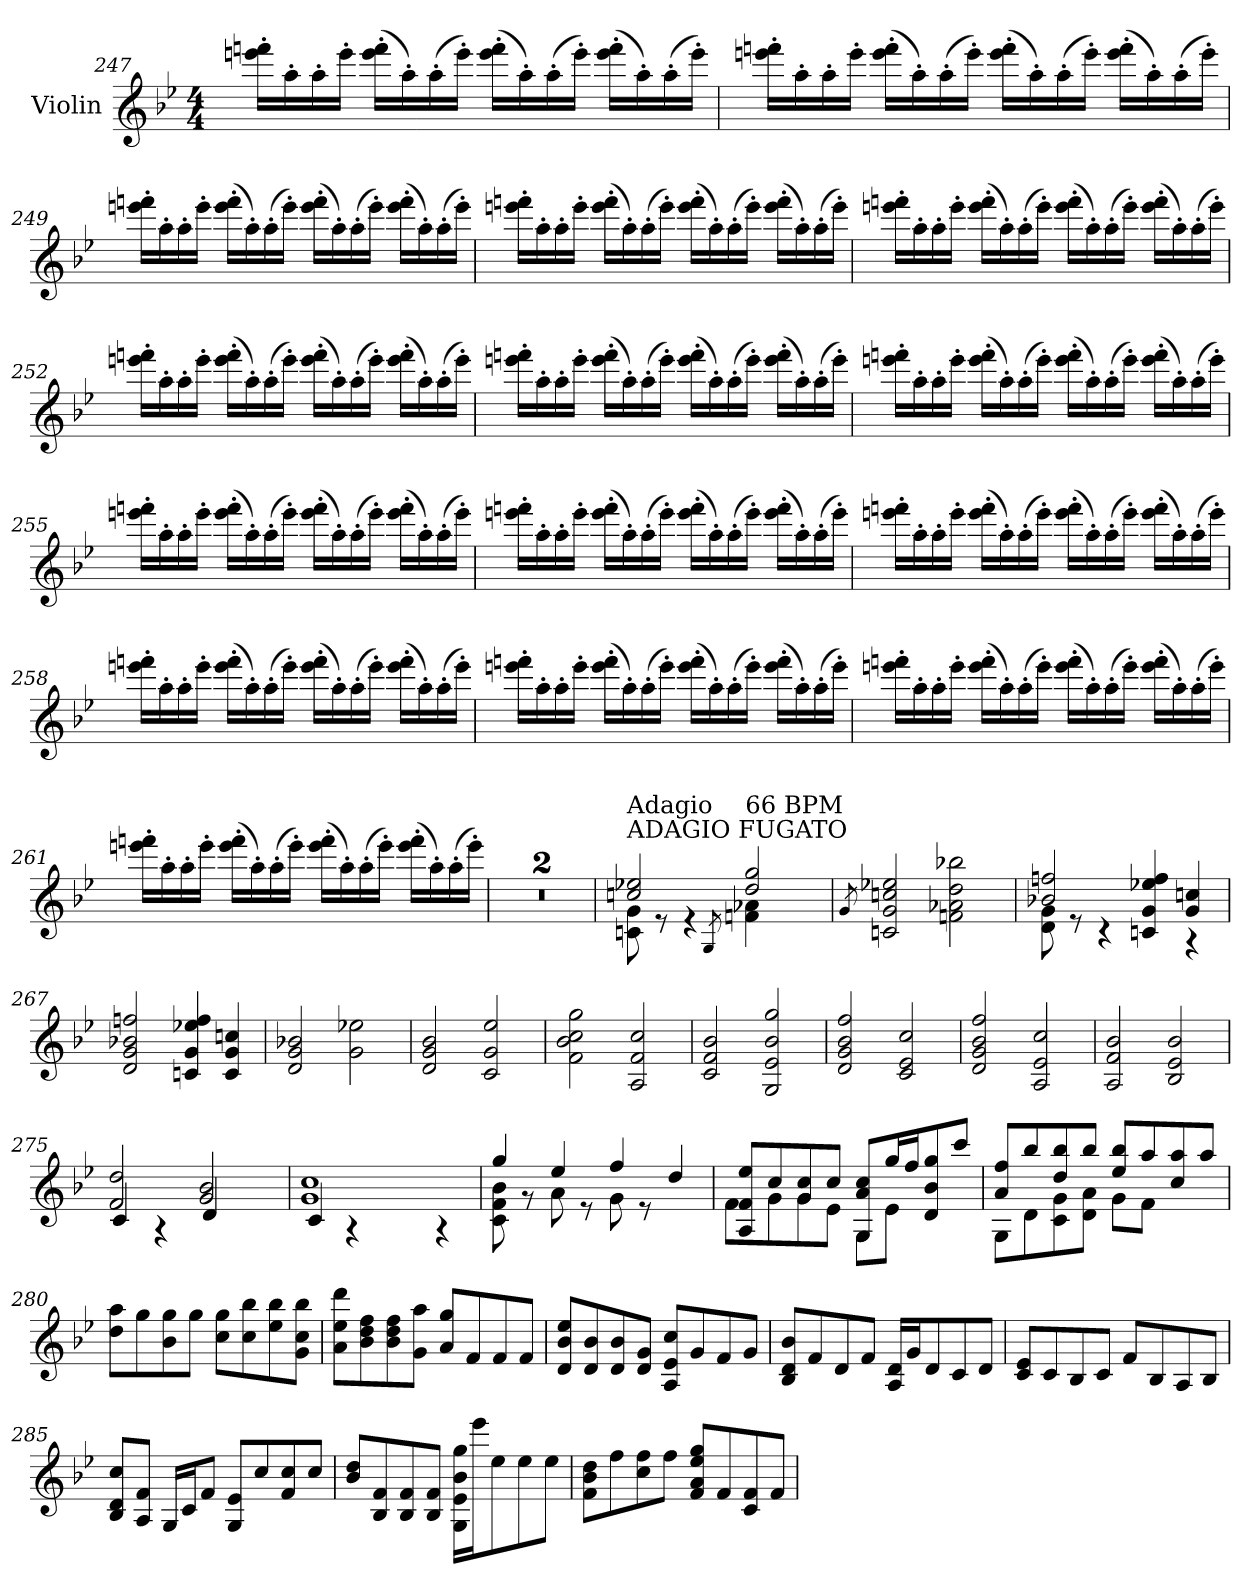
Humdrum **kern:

**kern
*part1
*staff1
*I"Violin
*I'Vln.
*clefG2
*k[b-e-]
*B-:
*M4/4
=247
16eee\' 16fffn\'LL
16aa'\
16aa'\
16eee'\JJ
(16eee\' 16fff\'LL
16aa'\)
(16aa'\
16eee'\JJ)
(16eee\' 16fff\'LL
16aa'\)
(16aa'\
16eee'\JJ)
(16eee\' 16fff\'LL
16aa'\)
(16aa'\
16eee'\JJ)
!!LO:LB:g=z
=248
16eee\' 16fffn\'LL
16aa'\
16aa'\
16eee'\JJ
(16eee\' 16fff\'LL
16aa'\)
(16aa'\
16eee'\JJ)
(16eee\' 16fff\'LL
16aa'\)
(16aa'\
16eee'\JJ)
(16eee\' 16fff\'LL
16aa'\)
(16aa'\
16eee'\JJ)
=249
16eee\' 16fffn\'LL
16aa'\
16aa'\
16eee'\JJ
(16eee\' 16fff\'LL
16aa'\)
(16aa'\
16eee'\JJ)
(16eee\' 16fff\'LL
16aa'\)
(16aa'\
16eee'\JJ)
(16eee\' 16fff\'LL
16aa'\)
(16aa'\
16eee'\JJ)
!!LO:LB:g=z
=250
16eee\' 16fffn\'LL
16aa'\
16aa'\
16eee'\JJ
(16eee\' 16fff\'LL
16aa'\)
(16aa'\
16eee'\JJ)
(16eee\' 16fff\'LL
16aa'\)
(16aa'\
16eee'\JJ)
(16eee\' 16fff\'LL
16aa'\)
(16aa'\
16eee'\JJ)
=251
16eee\' 16fffn\'LL
16aa'\
16aa'\
16eee'\JJ
(16eee\' 16fff\'LL
16aa'\)
(16aa'\
16eee'\JJ)
(16eee\' 16fff\'LL
16aa'\)
(16aa'\
16eee'\JJ)
(16eee\' 16fff\'LL
16aa'\)
(16aa'\
16eee'\JJ)
!!LO:PB:g=z
=252
16eee\' 16fffn\'LL
16aa'\
16aa'\
16eee'\JJ
(16eee\' 16fff\'LL
16aa'\)
(16aa'\
16eee'\JJ)
(16eee\' 16fff\'LL
16aa'\)
(16aa'\
16eee'\JJ)
(16eee\' 16fff\'LL
16aa'\)
(16aa'\
16eee'\JJ)
=253
16eee\' 16fffn\'LL
16aa'\
16aa'\
16eee'\JJ
(16eee\' 16fff\'LL
16aa'\)
(16aa'\
16eee'\JJ)
(16eee\' 16fff\'LL
16aa'\)
(16aa'\
16eee'\JJ)
(16eee\' 16fff\'LL
16aa'\)
(16aa'\
16eee'\JJ)
!!LO:LB:g=z
=254
16eee\' 16fffn\'LL
16aa'\
16aa'\
16eee'\JJ
(16eee\' 16fff\'LL
16aa'\)
(16aa'\
16eee'\JJ)
(16eee\' 16fff\'LL
16aa'\)
(16aa'\
16eee'\JJ)
(16eee\' 16fff\'LL
16aa'\)
(16aa'\
16eee'\JJ)
=255
16eee\' 16fffn\'LL
16aa'\
16aa'\
16eee'\JJ
(16eee\' 16fff\'LL
16aa'\)
(16aa'\
16eee'\JJ)
(16eee\' 16fff\'LL
16aa'\)
(16aa'\
16eee'\JJ)
(16eee\' 16fff\'LL
16aa'\)
(16aa'\
16eee'\JJ)
!!LO:LB:g=z
=256
16eee\' 16fffn\'LL
16aa'\
16aa'\
16eee'\JJ
(16eee\' 16fff\'LL
16aa'\)
(16aa'\
16eee'\JJ)
(16eee\' 16fff\'LL
16aa'\)
(16aa'\
16eee'\JJ)
(16eee\' 16fff\'LL
16aa'\)
(16aa'\
16eee'\JJ)
=257
16eee\' 16fffn\'LL
16aa'\
16aa'\
16eee'\JJ
(16eee\' 16fff\'LL
16aa'\)
(16aa'\
16eee'\JJ)
(16eee\' 16fff\'LL
16aa'\)
(16aa'\
16eee'\JJ)
(16eee\' 16fff\'LL
16aa'\)
(16aa'\
16eee'\JJ)
!!LO:LB:g=z
=258
16eee\' 16fffn\'LL
16aa'\
16aa'\
16eee'\JJ
(16eee\' 16fff\'LL
16aa'\)
(16aa'\
16eee'\JJ)
(16eee\' 16fff\'LL
16aa'\)
(16aa'\
16eee'\JJ)
(16eee\' 16fff\'LL
16aa'\)
(16aa'\
16eee'\JJ)
=259
16eee\' 16fffn\'LL
16aa'\
16aa'\
16eee'\JJ
(16eee\' 16fff\'LL
16aa'\)
(16aa'\
16eee'\JJ)
(16eee\' 16fff\'LL
16aa'\)
(16aa'\
16eee'\JJ)
(16eee\' 16fff\'LL
16aa'\)
(16aa'\
16eee'\JJ)
!!LO:LB:g=z
=260
16eee\' 16fffn\'LL
16aa'\
16aa'\
16eee'\JJ
(16eee\' 16fff\'LL
16aa'\)
(16aa'\
16eee'\JJ)
(16eee\' 16fff\'LL
16aa'\)
(16aa'\
16eee'\JJ)
(16eee\' 16fff\'LL
16aa'\)
(16aa'\
16eee'\JJ)
=261
16eee\' 16fffn\'LL
16aa'\
16aa'\
16eee'\JJ
(16eee\' 16fff\'LL
16aa'\)
(16aa'\
16eee'\JJ)
(16eee\' 16fff\'LL
16aa'\)
(16aa'\
16eee'\JJ)
(16eee\' 16fff\'LL
16aa'\)
(16aa'\
16eee'\JJ)
!!LO:PB:g=z
=262
1r
=263
*k[b-e-a-]
*E-:
1r
!!LO:PB:g=z
=264
*^
!LO:TX:a:t=ADAGIO FUGATO	!
!LO:TX:a:t=Adagio	!
2ccn/ 2ee-X/	8cn\ 8g\
.	8r
.	4r
8qG/	.
!LO:TX:a:t=66 BPM	!
2dd/ 2gg/	4fn\ 4a-X\
.	4ryy
*v	*v
=265
8qg/
2cn/ 2g/ 2ccn/ 2ee-X/
2fn\ 2a-X\ 2dd\ 2bb-X\
=266
*^
2b-X/ 2ffn/	8d\ 8g\
.	8r
.	4r
4cn/ 4g/ 4ee-X/ 4ff/	4ryy
4g/ 4ccn/	4r
*v	*v
=267
2d/ 2g/ 2b-X/ 2ffn/
4cn/ 4g/ 4ee-X/ 4ff/
4c/ 4g/ 4ccn/
=268
2d/ 2g/ 2b-X/
2g\ 2ee-X\
=269
2d/ 2g/ 2b-/
2c/ 2g/ 2ee-/
=270
2f\ 2b-\ 2cc\ 2gg\
2A-/ 2f/ 2cc/
!!LO:PB:g=z
=271
2c/ 2f/ 2b-/
2G/ 2e-/ 2b-/ 2gg/
=272
2d/ 2g/ 2b-/ 2ff/
2c/ 2e-/ 2cc/
=273
2d/ 2g/ 2b-/ 2ff/
2A-/ 2e-/ 2cc/
!!LO:PB:g=z
=274
2A-/ 2f/ 2b-/
2B-/ 2e-/ 2b-/
=275
*^
2f/ 2dd/	4c/
.	4r
2g/ 2b-/	4d/
.	4ryy
=276	=276
1g 1cc	4c/
.	4r
.	4ryy
.	4r
=277	=277
4gg/	8c\ 8f\ 8b-\
.	8r
4ee-/	8a-\
.	8r
4ff/	8g\
.	8r
4dd/	4ryy
=278	=278
8A-/ 8f/ 8ee-/L	8f\L
8cc/	8g\
8g/ 8cc/	8g\
8cc/J	8e-\J
8G/ 8a-/ 8cc/L	8G\L
16gg/L	8e-\J
16ff/J	.
8d/ 8b-/ 8gg/	4ryy
8ccc/J	.
=279	=279
8a-/ 8ff/L	8G\L
8bb-/	8d\
8dd/ 8bb-/	8c\ 8g\
8bb-/J	8d\ 8a-\J
8ee-/ 8bb-/L	8g\L
8aa-/	8f\J
8cc/ 8aa-/	4ryy
8aa-/J	.
*v	*v
!!LO:PB:g=z
=280
8dd\ 8aa-\L
8gg\
8b-\ 8gg\
8gg\J
8cc\ 8gg\L
8cc\ 8bb-\
8ee-\ 8bb-\
8g\ 8cc\ 8bb-\J
!!LO:PB:g=z
=281
8a-\ 8ee-\ 8ddd\L
8b-\ 8dd\ 8ff\
8b-\ 8dd\ 8ff\
8g\ 8aa-\J
8a-/ 8gg/L
8f/
8f/
8f/J
=282
8d/ 8b-/ 8ee-/L
8d/ 8b-/
8d/ 8b-/
8d/ 8g/J
8A-/ 8e-/ 8cc/L
8g/
8f/
8g/J
=283
8B-/ 8d/ 8b-/L
8f/
8d/
8f/J
16A-/ 16d/LL
16g/J
8d/
8c/
8d/J
=284
8c/ 8e-/L
8c/
8B-/
8c/J
8f/L
8B-/
8A-/
8B-/J
!!LO:PB:g=z
=285
8B-/ 8d/ 8cc/L
8A-/ 8f/J
16G/LL
16c/J
8f/J
8G/ 8e-/L
8cc/
8f/ 8cc/
8cc/J
!!LO:PB:g=z
=286
8b-/ 8dd/L
8B-/ 8f/
8B-/ 8f/
8B-/ 8f/J
16G\ 16e-\ 16b-\ 16gg\LL
16eee-\J
8ee-\
8ee-\
8ee-\J
=287
8f\ 8b-\ 8dd\L
8ff\
8cc\ 8ff\
8ff\J
8f/ 8a-/ 8ee-/ 8gg/L
8f/
8c/ 8f/
8f/J
=
*-
